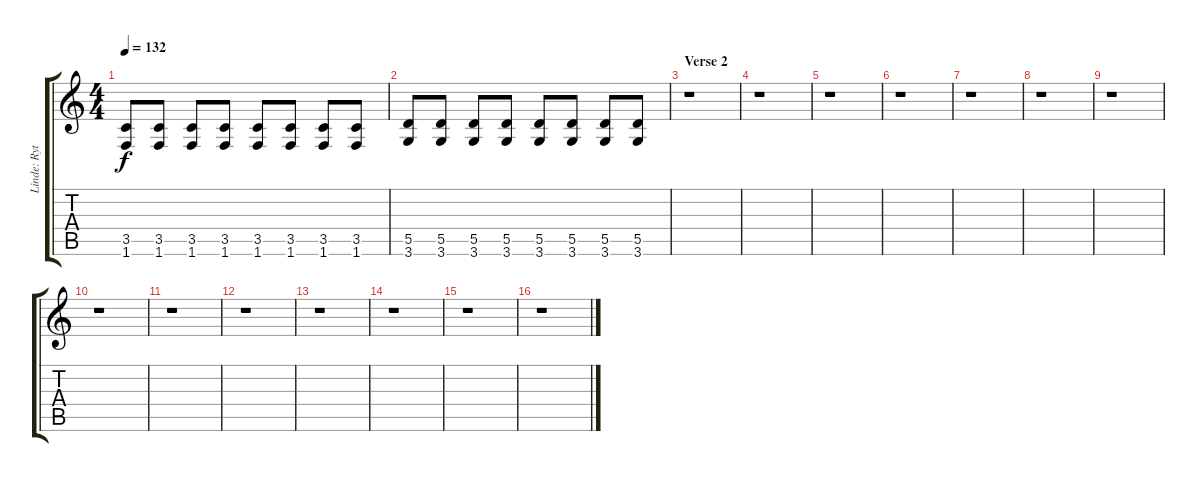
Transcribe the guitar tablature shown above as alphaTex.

\track ("Linde: Rythm Guitar" "Linde: Ryt") {instrument distortionguitar}
\staff {score tabs}
\tuning (E4 B3 G3 D3 A2 E2) {hide}
\ts (4 4)
\tempo 132
\clef g2
\ks c
(3.5 1.6).8{dy f} (3.5 1.6).8 (3.5 1.6).8 (3.5 1.6).8 (3.5 1.6).8 (3.5 1.6).8 (3.5 1.6).8 (3.5 1.6).8 |
(5.5 3.6).8 (5.5 3.6).8 (5.5 3.6).8 (5.5 3.6).8 (5.5 3.6).8 (5.5 3.6).8 (5.5 3.6).8 (5.5 3.6).8 |
\section ("" "Verse 2")
r.1 |
r.1 |
r.1 |
r.1 |
r.1 |
r.1 |
r.1 |
r.1 |
r.1 |
r.1 |
r.1 |
r.1 |
r.1 |
r.1
